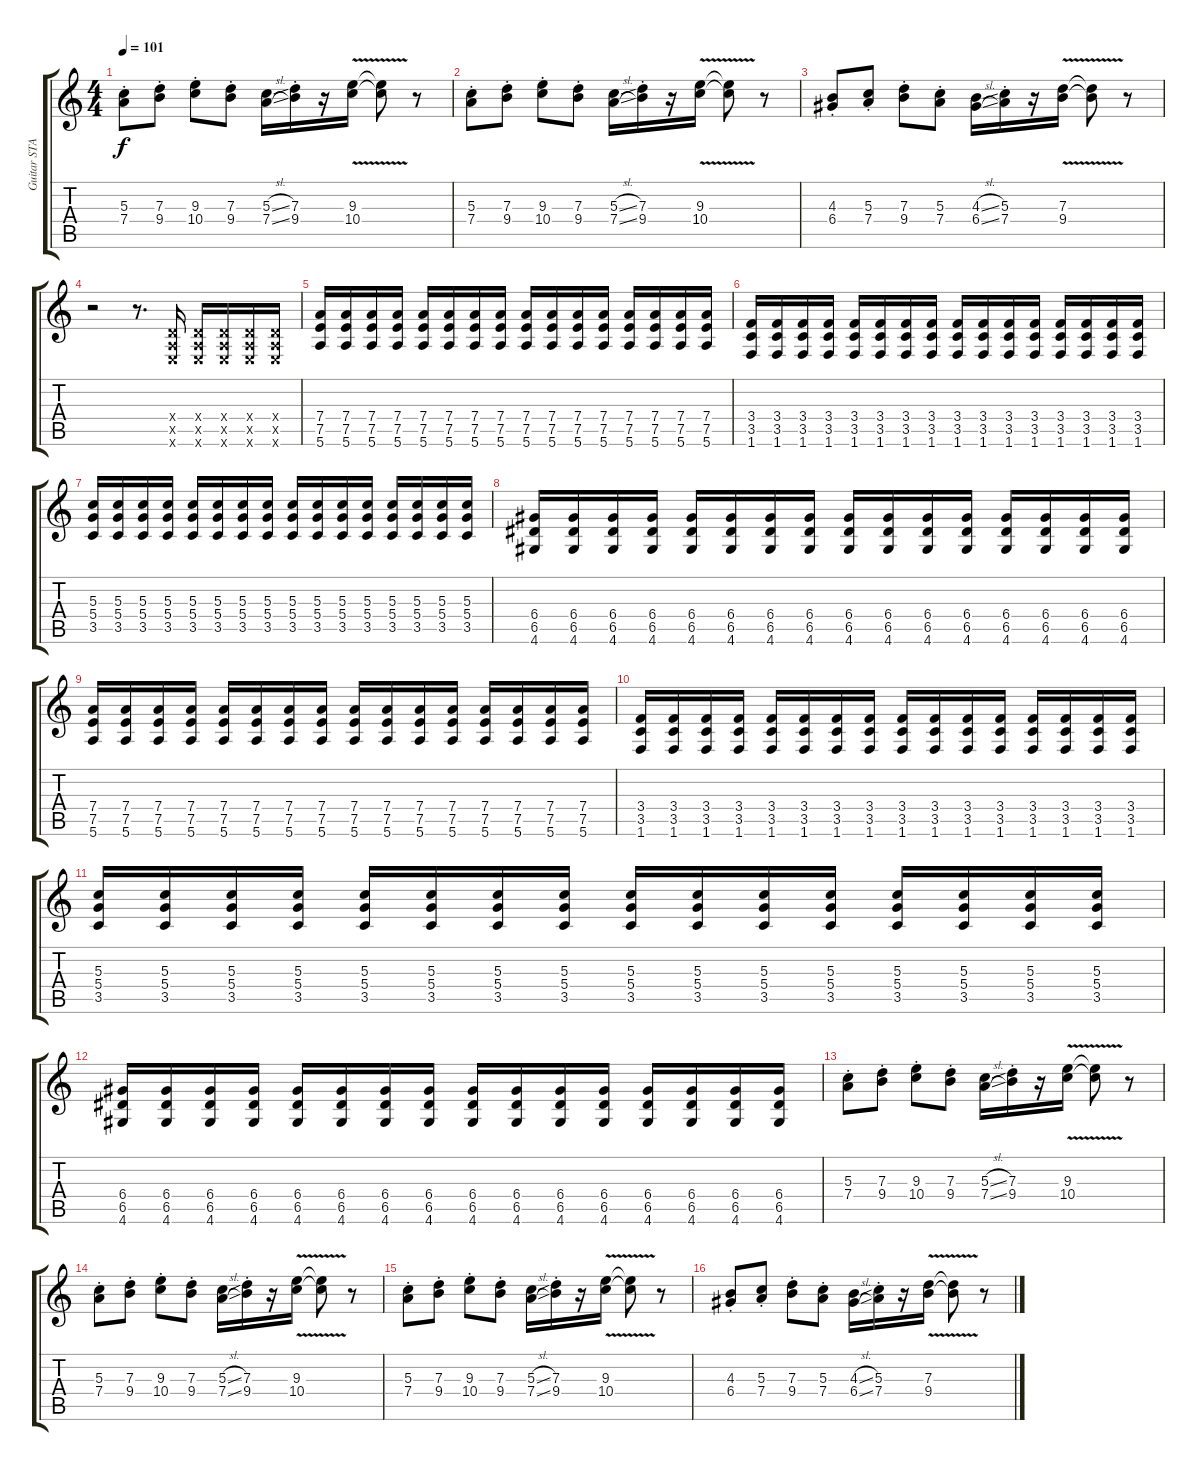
\track ("Guitar STANDARD ONE" "Guitar STA") {instrument distortionguitar}
\staff {score tabs}
\tuning (E4 B3 G3 D3 A2 E2) {hide}
\ts (4 4)
\tempo 101
\clef g2
\ks c
(5.3{st} 7.4{st}).8{dy f} (7.3{st} 9.4{st}).8 (9.3{st} 10.4{st}).8 (7.3{st} 9.4{st}).8 (5.3{sl} 7.4{sl}).16 (7.3{st} 9.4{st}).16 r.16 (9.3{v} 10.4{v}).16 (9.3{t} 10.4{t}).8 r.8 |
(5.3{st} 7.4{st}).8 (7.3{st} 9.4{st}).8 (9.3{st} 10.4{st}).8 (7.3{st} 9.4{st}).8 (5.3{sl} 7.4{sl}).16 (7.3{st} 9.4{st}).16 r.16 (9.3{v} 10.4{v}).16 (9.3{t} 10.4{t}).8 r.8 |
(4.3{st} 6.4{st}).8 (5.3{st} 7.4{st}).8 (7.3{st} 9.4{st}).8 (5.3{st} 7.4{st}).8 (4.3{sl} 6.4{sl}).16 (5.3{st} 7.4{st}).16 r.16 (7.3{v} 9.4{v}).16 (7.3{t} 9.4{t}).8 r.8 |
r.2 r.8{d} (0.4{x} 0.5{x} 0.6{x}).16 (0.4{x} 0.5{x} 0.6{x}).16 (0.4{x} 0.5{x} 0.6{x}).16 (0.4{x} 0.5{x} 0.6{x}).16 (0.4{x} 0.5{x} 0.6{x}).16 |
(7.4 7.5 5.6).16 (7.4 7.5 5.6).16 (7.4 7.5 5.6).16 (7.4 7.5 5.6).16 (7.4 7.5 5.6).16 (7.4 7.5 5.6).16 (7.4 7.5 5.6).16 (7.4 7.5 5.6).16 (7.4 7.5 5.6).16 (7.4 7.5 5.6).16 (7.4 7.5 5.6).16 (7.4 7.5 5.6).16 (7.4 7.5 5.6).16 (7.4 7.5 5.6).16 (7.4 7.5 5.6).16 (7.4 7.5 5.6).16 |
(3.4 3.5 1.6).16 (3.4 3.5 1.6).16 (3.4 3.5 1.6).16 (3.4 3.5 1.6).16 (3.4 3.5 1.6).16 (3.4 3.5 1.6).16 (3.4 3.5 1.6).16 (3.4 3.5 1.6).16 (3.4 3.5 1.6).16 (3.4 3.5 1.6).16 (3.4 3.5 1.6).16 (3.4 3.5 1.6).16 (3.4 3.5 1.6).16 (3.4 3.5 1.6).16 (3.4 3.5 1.6).16 (3.4 3.5 1.6).16 |
(5.3 5.4 3.5).16 (5.3 5.4 3.5).16 (5.3 5.4 3.5).16 (5.3 5.4 3.5).16 (5.3 5.4 3.5).16 (5.3 5.4 3.5).16 (5.3 5.4 3.5).16 (5.3 5.4 3.5).16 (5.3 5.4 3.5).16 (5.3 5.4 3.5).16 (5.3 5.4 3.5).16 (5.3 5.4 3.5).16 (5.3 5.4 3.5).16 (5.3 5.4 3.5).16 (5.3 5.4 3.5).16 (5.3 5.4 3.5).16 |
(6.4 6.5 4.6).16 (6.4 6.5 4.6).16 (6.4 6.5 4.6).16 (6.4 6.5 4.6).16 (6.4 6.5 4.6).16 (6.4 6.5 4.6).16 (6.4 6.5 4.6).16 (6.4 6.5 4.6).16 (6.4 6.5 4.6).16 (6.4 6.5 4.6).16 (6.4 6.5 4.6).16 (6.4 6.5 4.6).16 (6.4 6.5 4.6).16 (6.4 6.5 4.6).16 (6.4 6.5 4.6).16 (6.4 6.5 4.6).16 |
(7.4 7.5 5.6).16 (7.4 7.5 5.6).16 (7.4 7.5 5.6).16 (7.4 7.5 5.6).16 (7.4 7.5 5.6).16 (7.4 7.5 5.6).16 (7.4 7.5 5.6).16 (7.4 7.5 5.6).16 (7.4 7.5 5.6).16 (7.4 7.5 5.6).16 (7.4 7.5 5.6).16 (7.4 7.5 5.6).16 (7.4 7.5 5.6).16 (7.4 7.5 5.6).16 (7.4 7.5 5.6).16 (7.4 7.5 5.6).16 |
(3.4 3.5 1.6).16 (3.4 3.5 1.6).16 (3.4 3.5 1.6).16 (3.4 3.5 1.6).16 (3.4 3.5 1.6).16 (3.4 3.5 1.6).16 (3.4 3.5 1.6).16 (3.4 3.5 1.6).16 (3.4 3.5 1.6).16 (3.4 3.5 1.6).16 (3.4 3.5 1.6).16 (3.4 3.5 1.6).16 (3.4 3.5 1.6).16 (3.4 3.5 1.6).16 (3.4 3.5 1.6).16 (3.4 3.5 1.6).16 |
(5.3 5.4 3.5).16 (5.3 5.4 3.5).16 (5.3 5.4 3.5).16 (5.3 5.4 3.5).16 (5.3 5.4 3.5).16 (5.3 5.4 3.5).16 (5.3 5.4 3.5).16 (5.3 5.4 3.5).16 (5.3 5.4 3.5).16 (5.3 5.4 3.5).16 (5.3 5.4 3.5).16 (5.3 5.4 3.5).16 (5.3 5.4 3.5).16 (5.3 5.4 3.5).16 (5.3 5.4 3.5).16 (5.3 5.4 3.5).16 |
(6.4 6.5 4.6).16 (6.4 6.5 4.6).16 (6.4 6.5 4.6).16 (6.4 6.5 4.6).16 (6.4 6.5 4.6).16 (6.4 6.5 4.6).16 (6.4 6.5 4.6).16 (6.4 6.5 4.6).16 (6.4 6.5 4.6).16 (6.4 6.5 4.6).16 (6.4 6.5 4.6).16 (6.4 6.5 4.6).16 (6.4 6.5 4.6).16 (6.4 6.5 4.6).16 (6.4 6.5 4.6).16 (6.4 6.5 4.6).16 |
(5.3{st} 7.4{st}).8 (7.3{st} 9.4{st}).8 (9.3{st} 10.4{st}).8 (7.3{st} 9.4{st}).8 (5.3{sl} 7.4{sl}).16 (7.3{st} 9.4{st}).16 r.16 (9.3{v} 10.4{v}).16 (9.3{t} 10.4{t}).8 r.8 |
(5.3{st} 7.4{st}).8 (7.3{st} 9.4{st}).8 (9.3{st} 10.4{st}).8 (7.3{st} 9.4{st}).8 (5.3{sl} 7.4{sl}).16 (7.3{st} 9.4{st}).16 r.16 (9.3{v} 10.4{v}).16 (9.3{t} 10.4{t}).8 r.8 |
(5.3{st} 7.4{st}).8 (7.3{st} 9.4{st}).8 (9.3{st} 10.4{st}).8 (7.3{st} 9.4{st}).8 (5.3{sl} 7.4{sl}).16 (7.3{st} 9.4{st}).16 r.16 (9.3{v} 10.4{v}).16 (9.3{t} 10.4{t}).8 r.8 |
(4.3{st} 6.4{st}).8 (5.3{st} 7.4{st}).8 (7.3{st} 9.4{st}).8 (5.3{st} 7.4{st}).8 (4.3{sl} 6.4{sl}).16 (5.3{st} 7.4{st}).16 r.16 (7.3{v} 9.4{v}).16 (7.3{t} 9.4{t}).8 r.8
